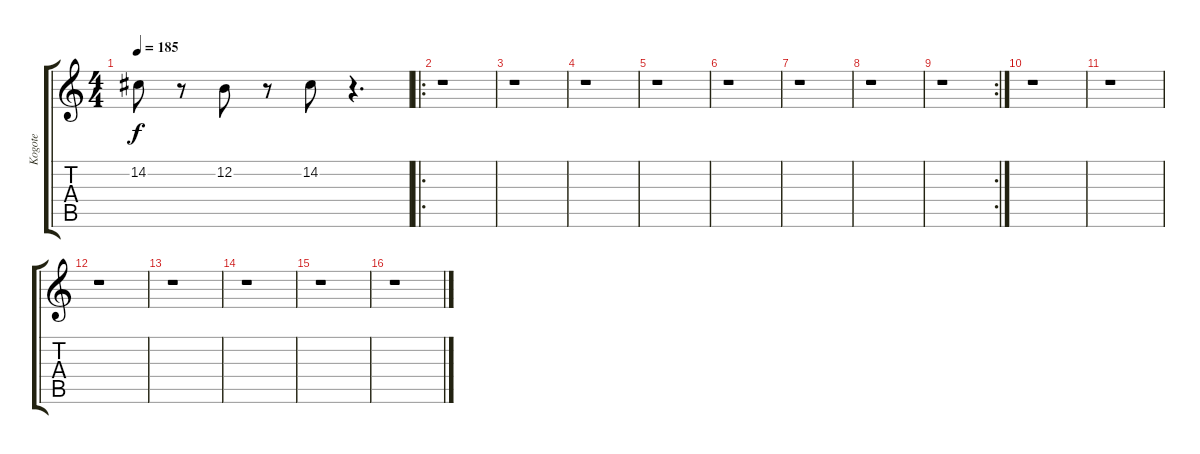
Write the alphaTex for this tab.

\track ("Kogote" "Kogote") {instrument drawbarorgan}
\staff {score tabs}
\tuning (E4 B3 G3 D3 A2 E2) {hide}
\ts (4 4)
\tempo 185
\clef g2
\ks c
14.2.8{dy f} r.8 12.2.8 r.8 14.2.8 r.4{d} |
\ro
r.1 |
r.1 |
r.1 |
r.1 |
r.1 |
r.1 |
r.1 |
\rc 2
r.1 |
r.1 |
r.1 |
r.1 |
r.1 |
r.1 |
r.1 |
r.1
